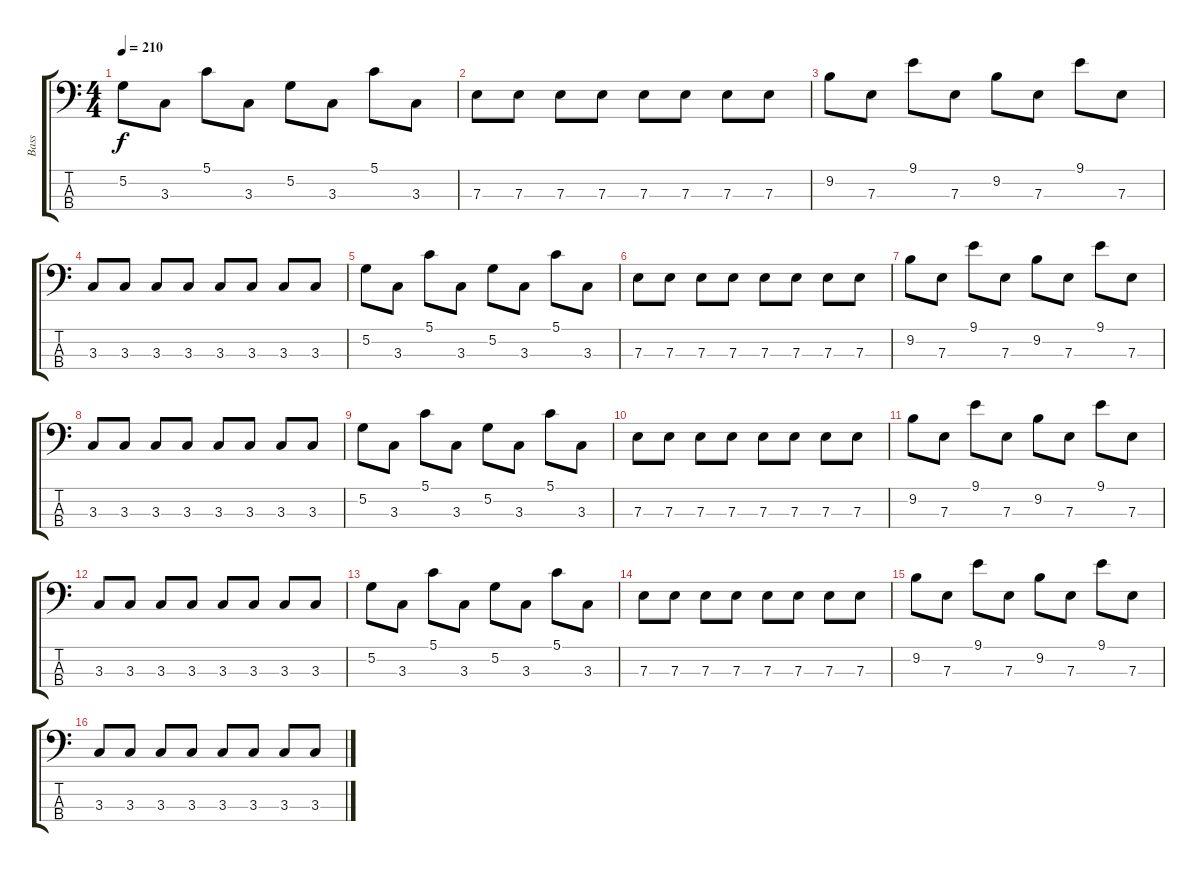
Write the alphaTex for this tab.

\track ("Bass" "Bass") {instrument electricbassfinger}
\staff {score tabs}
\tuning (G2 D2 A1 E1) {hide}
\ts (4 4)
\tempo 210
\clef f4
\ks c
5.2.8{dy f} 3.3.8 5.1.8 3.3.8 5.2.8 3.3.8 5.1.8 3.3.8 |
7.3.8 7.3.8 7.3.8 7.3.8 7.3.8 7.3.8 7.3.8 7.3.8 |
9.2.8 7.3.8 9.1.8 7.3.8 9.2.8 7.3.8 9.1.8 7.3.8 |
3.3.8 3.3.8 3.3.8 3.3.8 3.3.8 3.3.8 3.3.8 3.3.8 |
5.2.8 3.3.8 5.1.8 3.3.8 5.2.8 3.3.8 5.1.8 3.3.8 |
7.3.8 7.3.8 7.3.8 7.3.8 7.3.8 7.3.8 7.3.8 7.3.8 |
9.2.8 7.3.8 9.1.8 7.3.8 9.2.8 7.3.8 9.1.8 7.3.8 |
3.3.8 3.3.8 3.3.8 3.3.8 3.3.8 3.3.8 3.3.8 3.3.8 |
5.2.8 3.3.8 5.1.8 3.3.8 5.2.8 3.3.8 5.1.8 3.3.8 |
7.3.8 7.3.8 7.3.8 7.3.8 7.3.8 7.3.8 7.3.8 7.3.8 |
9.2.8 7.3.8 9.1.8 7.3.8 9.2.8 7.3.8 9.1.8 7.3.8 |
3.3.8 3.3.8 3.3.8 3.3.8 3.3.8 3.3.8 3.3.8 3.3.8 |
5.2.8 3.3.8 5.1.8 3.3.8 5.2.8 3.3.8 5.1.8 3.3.8 |
7.3.8 7.3.8 7.3.8 7.3.8 7.3.8 7.3.8 7.3.8 7.3.8 |
9.2.8 7.3.8 9.1.8 7.3.8 9.2.8 7.3.8 9.1.8 7.3.8 |
3.3.8 3.3.8 3.3.8 3.3.8 3.3.8 3.3.8 3.3.8 3.3.8
